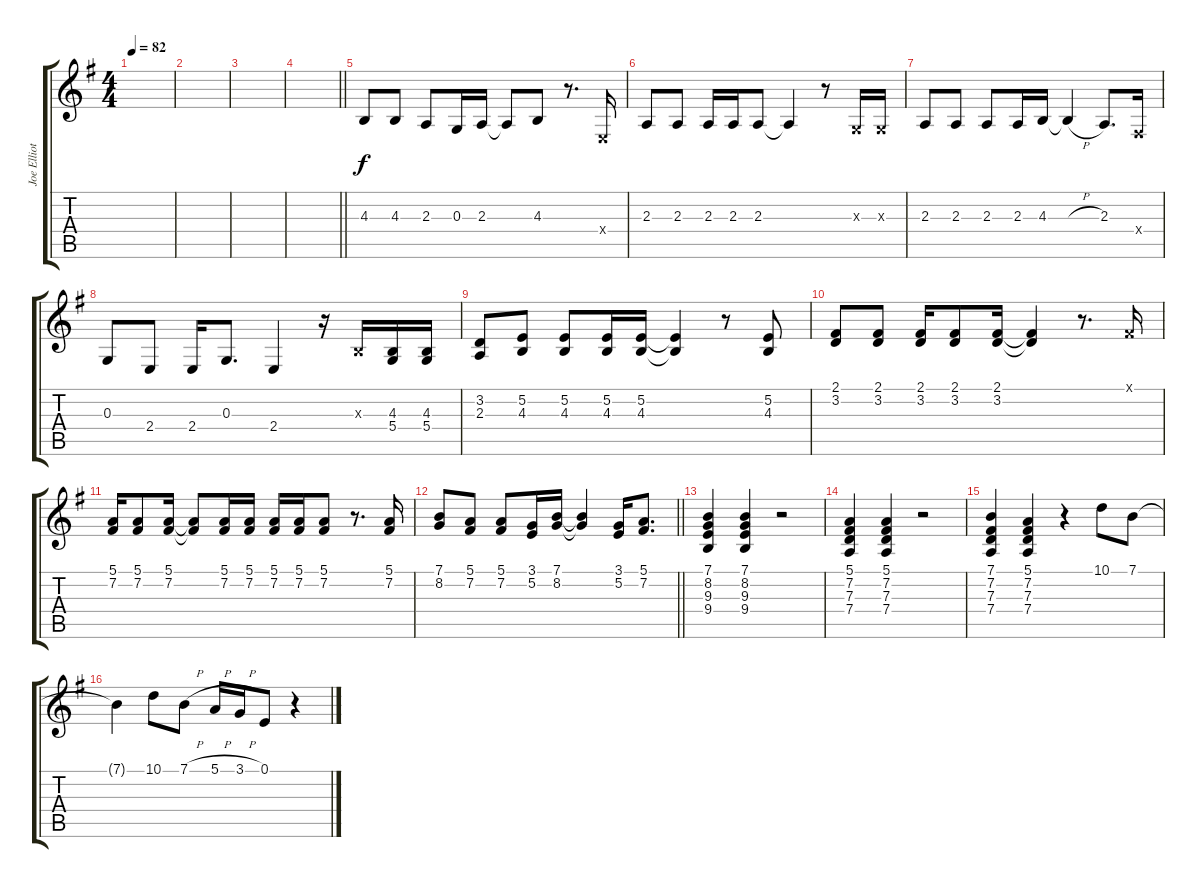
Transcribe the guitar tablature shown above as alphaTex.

\track ("Joe Elliott" "Joe Elliot") {instrument lead1square}
\staff {score tabs}
\tuning (E4 B3 G3 D3 A2 E2) {hide}
\ts (4 4)
\tempo 82
\clef g2
\ks eminor
|
|
|
\barLineRight lightlight
|
4.3.8 4.3.8 2.3.8 0.3.16 2.3.16 2.3{t}.8 4.3.8 r.8{d} 2.4{x}.16 |
2.3.8 2.3.8 2.3.16 2.3.16 2.3.8 2.3{t}.4 r.8 0.3{x}.16 0.3{x}.16 |
2.3.8 2.3.8 2.3.8 2.3.16 4.3.16 4.3{h t}.4 2.3.8{d} 4.4{x}.16 |
0.3.8 2.4.8 2.4.16 0.3.8{d} 2.4.4 r.16 4.3{x}.16 (4.3 5.4).16 (4.3 5.4).16 |
(3.2 2.3).8 (5.2 4.3).8 (5.2 4.3).8 (5.2 4.3).16 (5.2 4.3).16 (5.2{t} 4.3{t}).4 r.8 (5.2 4.3).8 |
(2.1 3.2).8 (2.1 3.2).8 (2.1 3.2).16 (2.1 3.2).8 (2.1 3.2).16 (2.1{t} 3.2{t}).4 r.8{d} 2.1{x}.16 |
(5.1 7.2).16 (5.1 7.2).8 (5.1 7.2).16 (5.1{t} 7.2{t}).8 (5.1 7.2).16 (5.1 7.2).16 (5.1 7.2).16 (5.1 7.2).16 (5.1 7.2).8 r.8{d} (5.1 7.2).16 |
\barLineRight lightlight
(7.1 8.2).8 (5.1 7.2).8 (5.1 7.2).8 (3.1 5.2).16 (7.1 8.2).16 (7.1{t} 8.2{t}).4 (3.1 5.2).16 (5.1 7.2).8{d} |
(7.1 8.2 9.3 9.4).4 (7.1 8.2 9.3 9.4).4 r.2 |
(5.1 7.2 7.3 7.4).4 (5.1 7.2 7.3 7.4).4 r.2 |
(7.1 7.2 7.3 7.4).4 (5.1 7.2 7.3 7.4).4 r.4 10.1.8 7.1.8 |
7.1{t}.4 10.1.8 7.1{h}.8 5.1{h}.16 3.1{h}.16 0.1.8 r.4
